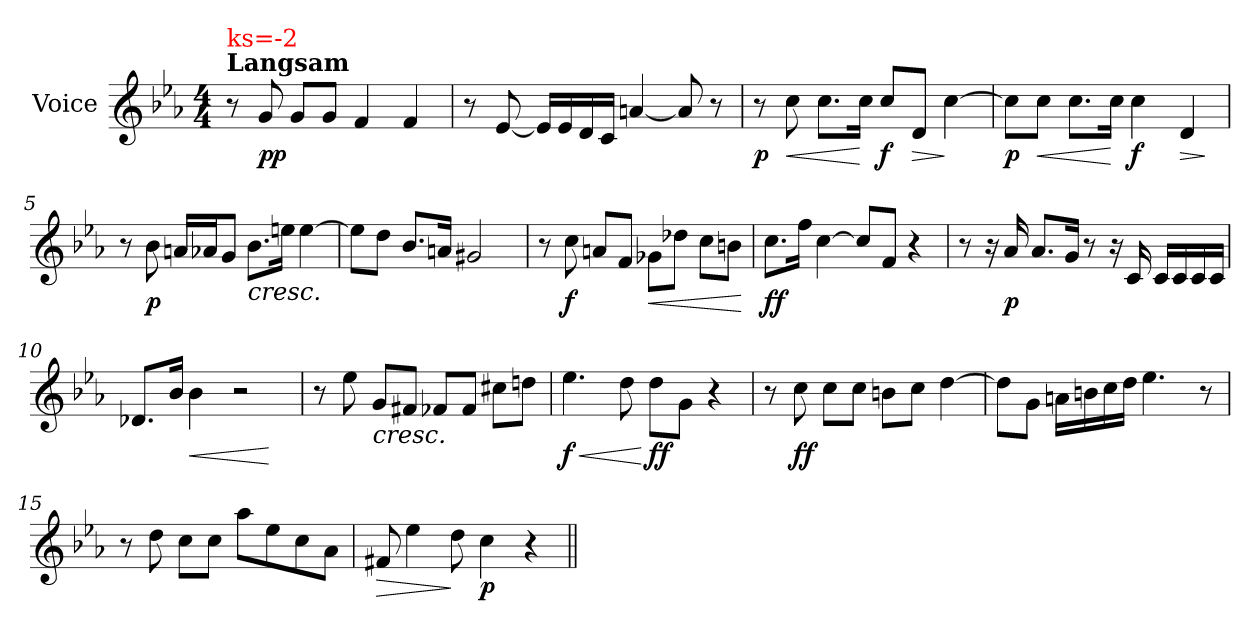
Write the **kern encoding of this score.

**kern	**dynam
*part1	*part1
*staff1	*staff1
*I"Voice	*
*clefG2	*
*k[b-e-a-]	*
*E-:	*
*M4/4	*
=1	=1
!LO:TX:a:B:t=Langsam	!
!LO:TX:a:color=#FF0000:t=ks=-2	!
8r	.
!	!LO:DY:b
8g/	pp
8g/L	.
8g/J	.
4f/	.
4f/	.
=2	=2
8r	.
[8e-/	.
16e-/LL]	.
16e-/	.
16d/	.
16c/JJ	.
[4an/	.
8a/]	.
8r	.
=3	=3
!	!LO:DY:b
8r	p
!	!LO:HP:b
8cc\	<
8.cc\L	.
16cc\Jk	[
!	!LO:DY:b
8cc/L	f
!	!LO:HP:b
8d/J	>
[4cc\	]
=4	=4
!	!LO:DY:b
8cc\L]	p
!	!LO:HP:b
8cc\J	<
8.cc\L	.
16cc\Jk	[
!	!LO:DY:b
4cc\	f
!	!LO:HP:b
4d/	>
.	]
!!LO:LB:g=z
=5	=5
8r	.
!	!LO:DY:b
8b-\	p
16an/LL	.
16a-X/J	.
8g/J	.
!LO:TX:b:i:t=cresc.	!
8.b-\L	.
16een\Jk	.
[4ee\	.
=6	=6
8ee\L]	.
8dd\J	.
8.b-/L	.
16an/Jk	.
2g#X/	.
=7	=7
8r	.
!	!LO:DY:b
8cc\	f
8an/L	.
8f/J	.
!	!LO:HP:b
8g-X\L	<
8dd-X\J	.
8cc\L	.
8bn\J	.
.	[
=8	=8
!	!LO:DY:b
8.cc\L	ff
16ff\Jk	.
[4cc\	.
8cc/L]	.
8f/J	.
4r	.
!!LO:LB:g=z
=9	=9
8r	.
16r	.
!	!LO:DY:b
16a-/	p
8.a-/L	.
16g/Jk	.
8r	.
16r	.
16c/	.
16c/LL	.
16c/	.
16c/	.
16c/JJ	.
=10	=10
8.d-X/L	.
16b-/Jk	.
!	!LO:HP:b
4b-\	<
2r	.
.	[
=11	=11
8r	.
8ee-\	.
!LO:TX:b:i:t=cresc.	!
8g/L	.
8f#Xi/J	.
8f-X/L	.
8f-/J	.
8cc#Xi\L	.
8ddn\J	.
=12	=12
!	!LO:HP:b
!	!LO:DY:n=1:b
4.ee-\	< f
8dd\	.
!	!LO:DY:n=2:b
8dd\L	[ ff
8g\J	.
4r	.
!!LO:LB:g=z
=13	=13
8r	.
!	!LO:DY:b
8cc\	ff
8cc\L	.
8cc\J	.
8bn\L	.
8cc\J	.
[4dd\	.
=14	=14
8dd\L]	.
8g\J	.
16an\LL	.
16bn\	.
16cc\	.
16dd\JJ	.
4.ee-\	.
8r	.
=15	=15
8r	.
8dd\	.
8cc\L	.
8cc\J	.
8aa-\L	.
8ee-\	.
8cc\	.
8a-\J	.
=16	=16
!	!LO:HP:b
8f#X/	>
4ee-\	.
8dd\	]
!	!LO:DY:b
4cc\	p
4r	.
=||	=||
*-	*-
